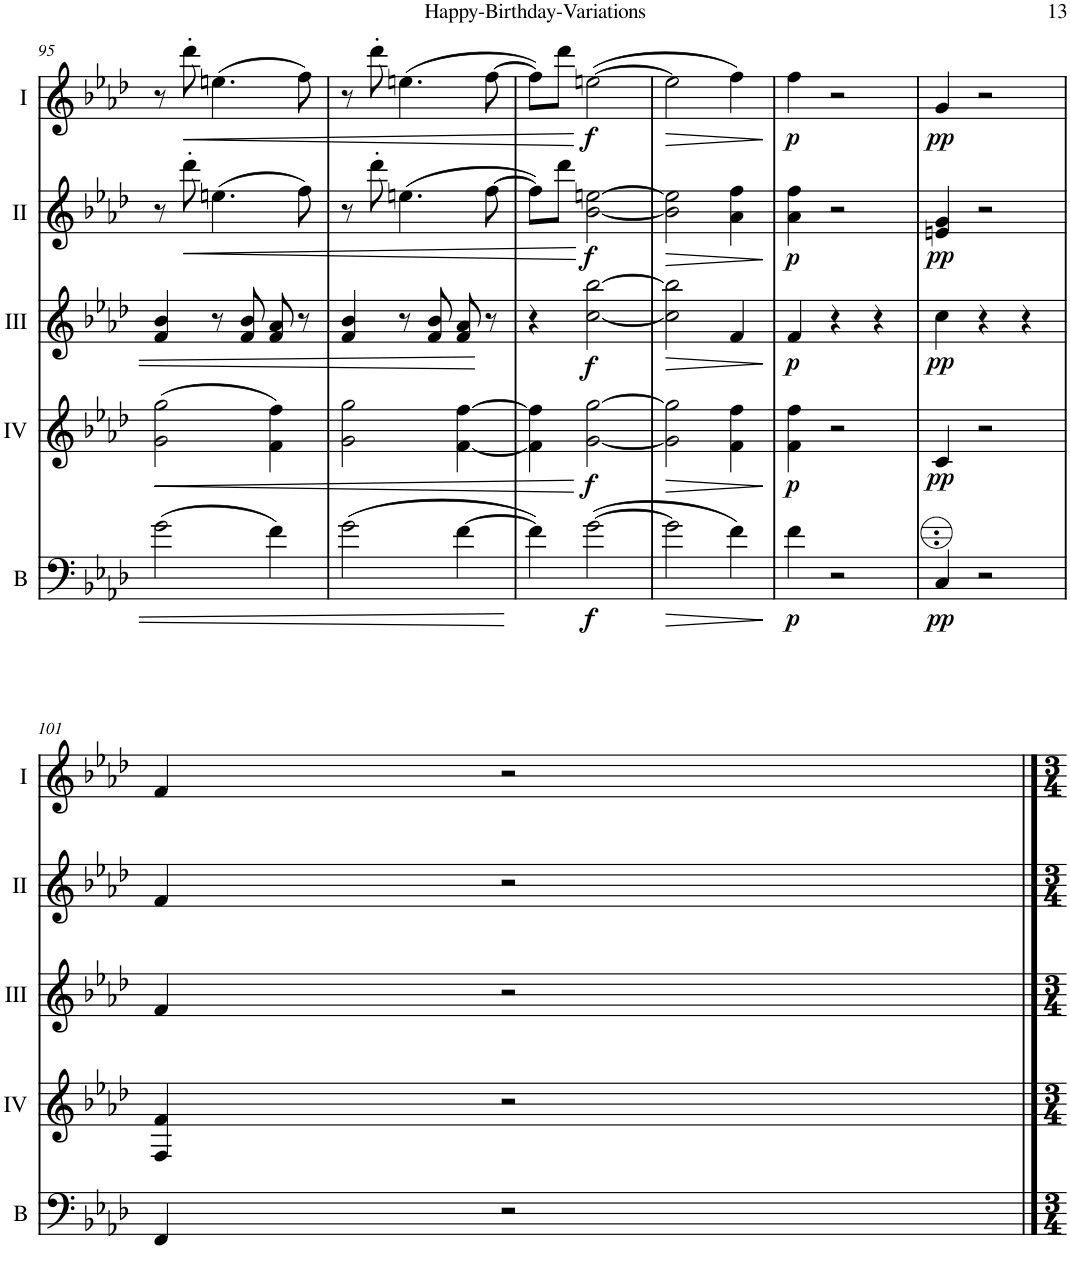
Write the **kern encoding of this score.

**kern	**dynam	**kern	**dynam	**kern	**dynam	**kern	**dynam	**kern	**dynam
*part5	*part5	*part4	*part4	*part3	*part3	*part2	*part2	*part1	*part1
*staff5	*staff5	*staff4	*staff4	*staff3	*staff3	*staff2	*staff2	*staff1	*staff1
*I"Bass	*	*I"Acc. 4	*	*I"Acc. 3	*	*I"Acc. 2	*	*I"Acc. 1	*
*I'B	*	*	*	*	*	*	*	*	*
!!LO:PB:g=z
*clefF4	*	*clefG2	*	*clefG2	*	*clefG2	*	*clefG2	*
*Trd7c12	*	*Trd7c12	*	*Trd7c12	*	*	*	*	*
*k[b-e-a-d-]	*	*k[b-e-a-d-]	*	*k[b-e-a-d-]	*	*k[b-e-a-d-]	*	*k[b-e-a-d-]	*
*M3/4	*	*M3/4	*	*M3/4	*	*M3/4	*	*M3/4	*
=95	=95	=95	=95	=95	=95	=95	=95	=95	=95
!	!	!	!LO:HP:b	!	!	!	!	!	!
(2g\	.	(2g\ 2gg\	<	4f/ 4b-/	.	8r	.	8r	.
!	!	!	!	!	!	!	!LO:HP:b	!	!LO:HP:b
.	.	.	.	.	.	8ddd-'\	<	8ddd-'\	<
.	.	.	.	8r	.	(4.een\	.	(4.een\	.
.	.	.	.	8f/ 8b-/	.	.	.	.	.
4f\)	.	4f\ 4ff\)	.	8f/ 8a-/	.	.	.	.	.
.	.	.	.	8r	.	8ff\)	.	8ff\)	.
=96	=96	=96	=96	=96	=96	=96	=96	=96	=96
(2g\	.	2g\ 2gg\	.	4f/ 4b-/	.	8r	.	8r	.
.	.	.	.	.	.	8ddd-'\	.	8ddd-'\	.
.	.	.	.	8r	.	(4.een\	.	(4.een\	.
.	.	.	.	8f/ 8b-/	.	.	.	.	.
[4f\	.	[4f\ [4ff\	.	8f/ 8a-/	.	.	.	.	.
.	.	.	.	8r	.	[8ff\	.	[8ff\	.
=97	=97	=97	=97	=97	=97	=97	=97	=97	=97
4f\])	.	4f\] 4ff\]	.	4r	.	8ff\L])	.	8ff\L])	.
!	!	!	!	!	!	!	!LO:DY:b	!	!
.	.	.	.	.	.	8ddd-\J	f	8ddd-\J	.
!	!LO:DY:b	!	!LO:DY:n=1:b	!	!LO:DY:b	!	!	!	!LO:DY:n=1:b
([2g\	f	[2g\ [2gg\	[ f	[2cc\ [2bb-\	f	[2b-\ [2een\	[	([2een\	[ f
=98	=98	=98	=98	=98	=98	=98	=98	=98	=98
!	!LO:HP:b	!	!LO:HP:b	!	!LO:HP:b	!	!LO:HP:b	!	!LO:HP:b
2g\]	>	2g\] 2gg\]	>	2cc\] 2bb-\]	>	2b-\] 2ee\]	>	2ee\]	>
4f\)	.	4f\ 4ff\	.	4f/	.	4a-\ 4ff\	.	4ff\)	.
.	]	.	]	.	]	.	]	.	]
=99	=99	=99	=99	=99	=99	=99	=99	=99	=99
!	!LO:DY:b	!	!LO:DY:b	!	!LO:DY:b	!	!LO:DY:b	!	!LO:DY:b
4f\	p	4f\ 4ff\	p	4f/	p	4a-\ 4ff\	p	4ff\	p
2r	.	2r	.	4r	.	2r	.	2r	.
.	.	.	.	4r	.	.	.	.	.
=100	=100	=100	=100	=100	=100	=100	=100	=100	=100
!	!LO:DY:b	!	!LO:DY:b	!	!LO:DY:b	!	!LO:DY:b	!	!LO:DY:b
4C/	pp	4c/	pp	4cc\	pp	4en/ 4g/	pp	4g/	pp
2r	.	2r	.	4r	.	2r	.	2r	.
.	.	.	.	4r	.	.	.	.	.
!!LO:LB:g=z
=101	=101	=101	=101	=101	=101	=101	=101	=101	=101
4FF/	.	4F/ 4f/	.	4f/	.	4f/	.	4f/	.
2r	.	2r	.	2r	.	2r	.	2r	.
==	==	==	==	==	==	==	==	==	==
*-	*-	*-	*-	*-	*-	*-	*-	*-	*-
